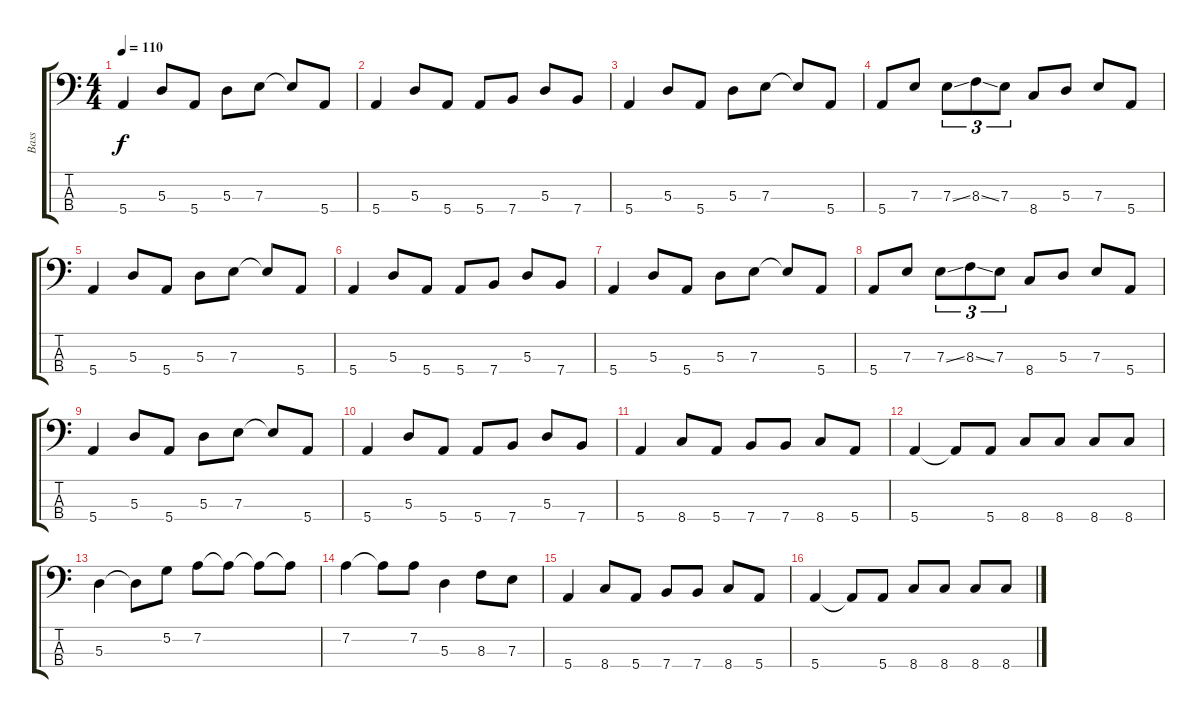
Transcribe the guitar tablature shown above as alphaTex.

\track ("Bass" "Bass") {instrument electricguitarjazz}
\staff {score tabs}
\tuning (G2 D2 A1 E1) {hide}
\ts (4 4)
\tempo 110
\clef f4
\ks c
5.4.4{dy f} 5.3.8 5.4.8 5.3.8 7.3.8 7.3{t}.8 5.4.8 |
5.4.4 5.3.8 5.4.8 5.4.8 7.4.8 5.3.8 7.4.8 |
5.4.4 5.3.8 5.4.8 5.3.8 7.3.8 7.3{t}.8 5.4.8 |
5.4.8 7.3.8 7.3{ss}.8{tu (3 2)} 8.3{ss}.8{tu (3 2)} 7.3.8{tu (3 2)} 8.4.8 5.3.8 7.3.8 5.4.8 |
5.4.4 5.3.8 5.4.8 5.3.8 7.3.8 7.3{t}.8 5.4.8 |
5.4.4 5.3.8 5.4.8 5.4.8 7.4.8 5.3.8 7.4.8 |
5.4.4 5.3.8 5.4.8 5.3.8 7.3.8 7.3{t}.8 5.4.8 |
5.4.8 7.3.8 7.3{ss}.8{tu (3 2)} 8.3{ss}.8{tu (3 2)} 7.3.8{tu (3 2)} 8.4.8 5.3.8 7.3.8 5.4.8 |
5.4.4 5.3.8 5.4.8 5.3.8 7.3.8 7.3{t}.8 5.4.8 |
5.4.4 5.3.8 5.4.8 5.4.8 7.4.8 5.3.8 7.4.8 |
5.4.4 8.4.8 5.4.8 7.4.8 7.4.8 8.4.8 5.4.8 |
5.4.4 5.4{t}.8 5.4.8 8.4.8 8.4.8 8.4.8 8.4.8 |
5.3.4 5.3{t}.8 5.2.8 7.2.8 7.2{t}.8 7.2{t}.8 7.2{t}.8 |
7.2.4 7.2{t}.8 7.2.8 5.3.4 8.3.8 7.3.8 |
5.4.4 8.4.8 5.4.8 7.4.8 7.4.8 8.4.8 5.4.8 |
5.4.4 5.4{t}.8 5.4.8 8.4.8 8.4.8 8.4.8 8.4.8
